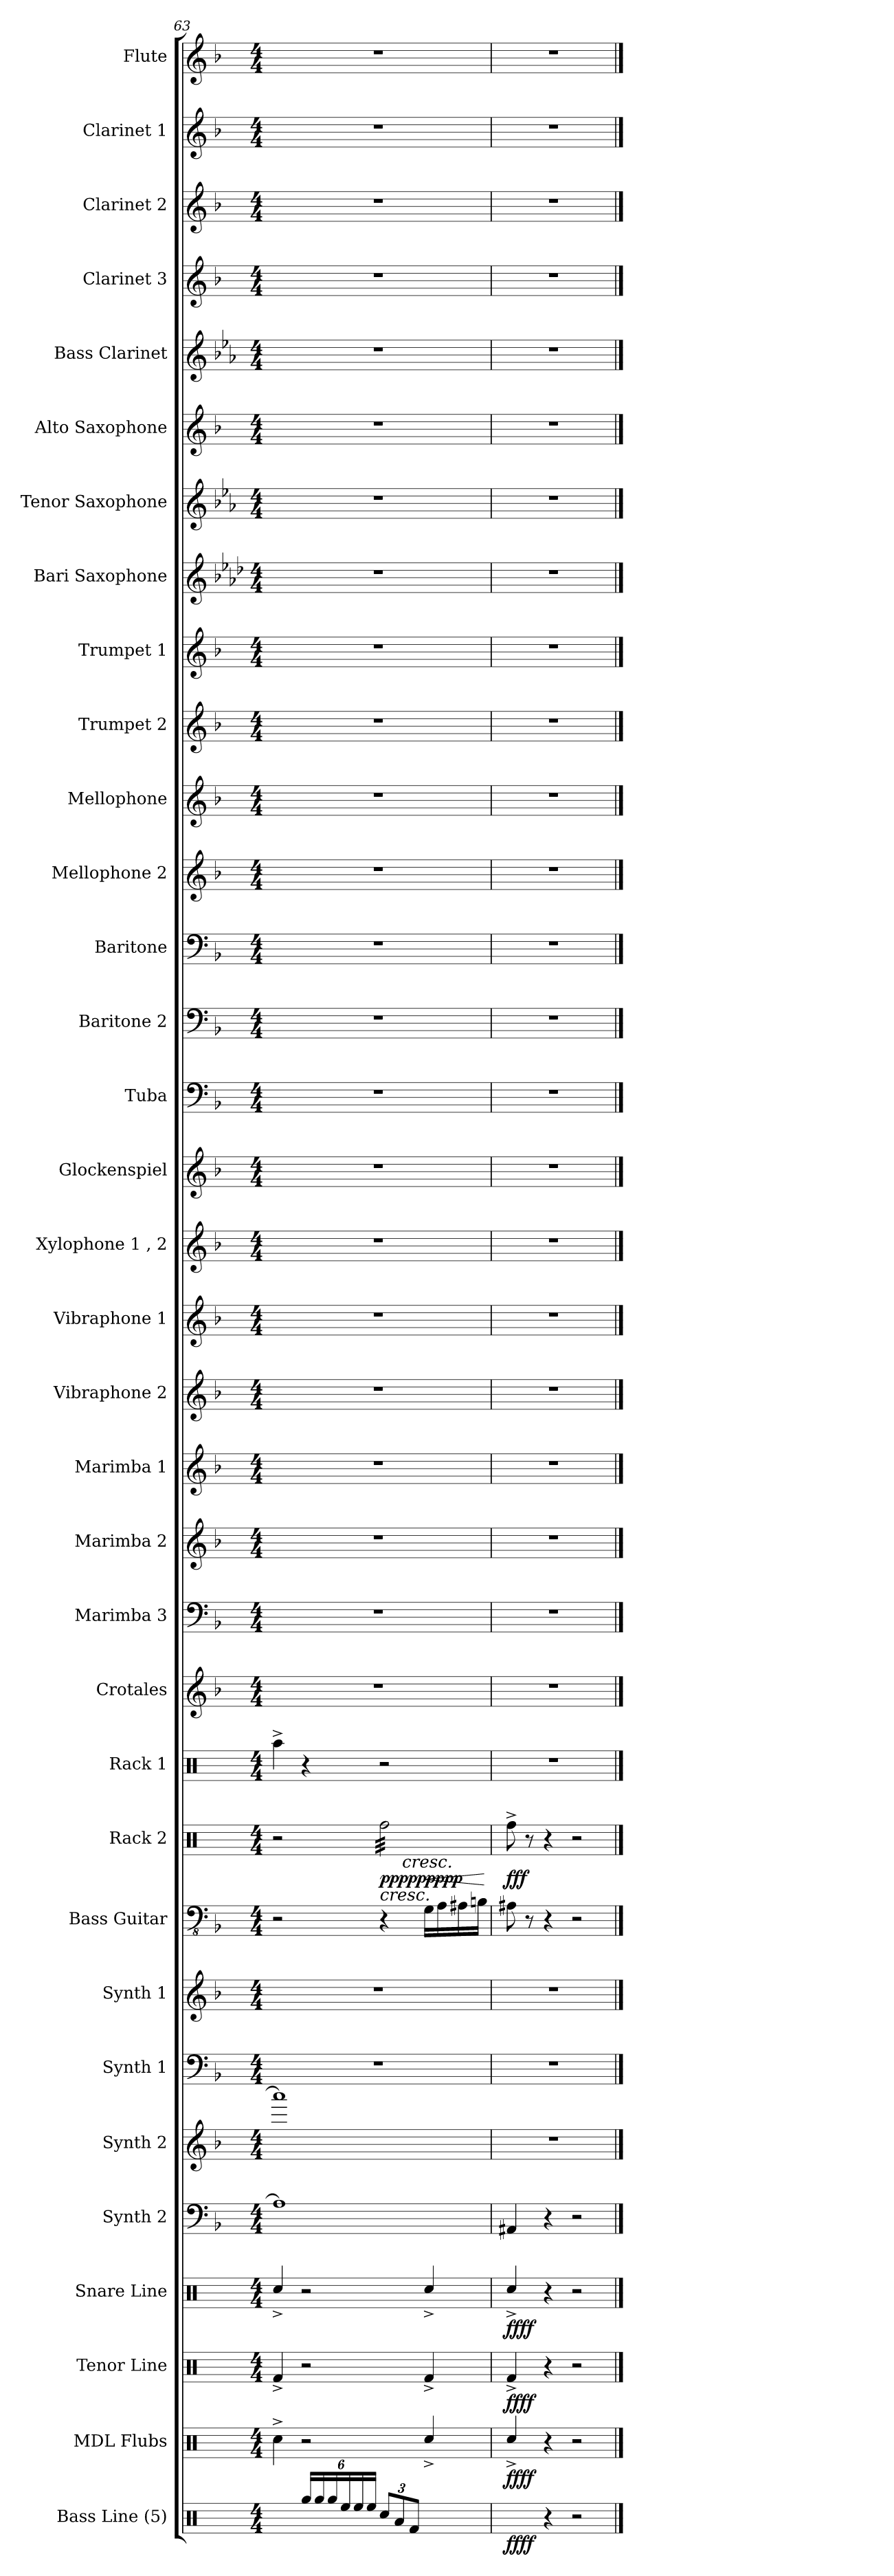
**kern	**dynam	**kern	**dynam	**kern	**dynam	**kern	**dynam	**kern	**kern	**kern	**kern	**kern	**kern	**dynam	**kern	**kern	**kern	**kern	**kern	**kern	**kern	**kern	**kern	**kern	**kern	**kern	**kern	**kern	**kern	**kern	**kern	**kern	**kern	**kern	**kern	**kern	**kern	**kern
*part34	*part34	*part33	*part33	*part32	*part32	*part31	*part31	*part30	*part29	*part28	*part27	*part26	*part25	*part25	*part24	*part23	*part22	*part21	*part20	*part19	*part18	*part17	*part16	*part15	*part14	*part13	*part12	*part11	*part10	*part9	*part8	*part7	*part6	*part5	*part4	*part3	*part2	*part1
*staff34	*staff34	*staff33	*staff33	*staff32	*staff32	*staff31	*staff31	*staff30	*staff29	*staff28	*staff27	*staff26	*staff25	*staff25	*staff24	*staff23	*staff22	*staff21	*staff20	*staff19	*staff18	*staff17	*staff16	*staff15	*staff14	*staff13	*staff12	*staff11	*staff10	*staff9	*staff8	*staff7	*staff6	*staff5	*staff4	*staff3	*staff2	*staff1
*I"Bass Line (5)	*	*I"MDL Flubs	*	*I"Tenor Line	*	*I"Snare Line	*	*I"Synth 2	*I"Synth 2	*I"Synth 1	*I"Synth 1	*I"Bass Guitar	*I"Rack 2	*	*I"Rack 1	*I"Crotales	*I"Marimba 3	*I"Marimba 2	*I"Marimba 1	*I"Vibraphone 2	*I"Vibraphone 1	*I"Xylophone 1 , 2	*I"Glockenspiel	*I"Tuba	*I"Baritone 2	*I"Baritone	*I"Mellophone 2	*I"Mellophone	*I"Trumpet 2	*I"Trumpet 1	*I"Bari Saxophone	*I"Tenor Saxophone	*I"Alto Saxophone	*I"Bass Clarinet	*I"Clarinet 3	*I"Clarinet 2	*I"Clarinet 1	*I"Flute
*I'B. L.	*	*I'FB.	*	*I'TN. L.	*	*I'SN. L.	*	*	*	*I'Synth.	*I'Synth.	*I'B. Guit.	*	*	*	*I'Cro.	*I'Mrm.	*I'Mrm. 2	*I'Mrm. 1	*I'Vibe 2	*I'Vibe 1	*I'Xyl.	*I'Glk.	*I'Tba.	*	*I'Bar.	*I'Mph.	*I'Mph.	*I'Tpt. 2,3	*I'Tpt. 1	*I'Bar. Sax.	*I'T. Sax.	*I'A. Sax.	*I'B. Cl.	*	*I'Cl. 2,3	*I'Cl. 1	*I'Fl.
*clefX	*	*clefX	*	*clefX	*	*clefX	*	*clefF4	*clefG2	*clefF4	*clefG2	*clefFv4	*clefX	*	*clefX	*clefG2	*clefF4	*clefG2	*clefG2	*clefG2	*clefG2	*clefG2	*clefG2	*clefF4	*clefF4	*clefF4	*clefG2	*clefG2	*clefG2	*clefG2	*clefG2	*clefG2	*clefG2	*clefG2	*clefG2	*clefG2	*clefG2	*clefG2
*	*	*	*	*	*	*	*	*	*	*	*	*	*	*	*	*ITrd-14c-24	*	*	*	*	*	*ITrd-7c-12	*ITrd-14c-24	*	*	*	*ITrd4c7	*ITrd4c7	*ITrd1c2	*ITrd1c2	*ITrd12c21	*ITrd8c14	*ITrd5c9	*ITrd8c14	*ITrd1c2	*ITrd1c2	*ITrd1c2	*
*k[]	*	*k[]	*	*k[]	*	*k[]	*	*k[b-]	*k[b-]	*k[b-]	*k[b-]	*k[b-]	*k[]	*	*k[]	*k[b-]	*k[b-]	*k[b-]	*k[b-]	*k[b-]	*k[b-]	*k[b-]	*k[b-]	*k[b-]	*k[b-]	*k[b-]	*k[b-e-]	*k[b-e-]	*k[b-e-a-]	*k[b-e-a-]	*k[b-e-a-d-]	*k[b-e-a-]	*k[b-e-a-d-]	*k[b-e-a-]	*k[b-e-a-]	*k[b-e-a-]	*k[b-e-a-]	*k[b-]
*M4/4	*	*M4/4	*	*M4/4	*	*M4/4	*	*M4/4	*M4/4	*M4/4	*M4/4	*M4/4	*M4/4	*	*M4/4	*M4/4	*M4/4	*M4/4	*M4/4	*M4/4	*M4/4	*M4/4	*M4/4	*M4/4	*M4/4	*M4/4	*M4/4	*M4/4	*M4/4	*M4/4	*M4/4	*M4/4	*M4/4	*M4/4	*M4/4	*M4/4	*M4/4	*M4/4
=63	=63	=63	=63	=63	=63	=63	=63	=63	=63	=63	=63	=63	=63	=63	=63	=63	=63	=63	=63	=63	=63	=63	=63	=63	=63	=63	=63	=63	=63	=63	=63	=63	=63	=63	=63	=63	=63	=63
4R^/	.	4Rcc^\	.	4Rf^/	.	4Rcc^/	.	1A]	1aaa]	1r	1r	2r	2r	.	4Raa^\	1r	1r	1r	1r	1r	1r	1r	1r	1r	1r	1r	1r	1r	1r	1r	1r	1r	1r	1r	1r	1r	1r	1r
*Xbrackettup	*	*	*	*	*	*	*	*	*	*	*	*	*	*	*	*	*	*	*	*	*	*	*	*	*	*	*	*	*	*	*	*	*	*	*	*	*	*
24Rgg/LL	.	2r	.	2r	.	2r	.	.	.	.	.	.	.	.	4r	.	.	.	.	.	.	.	.	.	.	.	.	.	.	.	.	.	.	.	.	.	.	.
24Rgg/	.	.	.	.	.	.	.	.	.	.	.	.	.	.	.	.	.	.	.	.	.	.	.	.	.	.	.	.	.	.	.	.	.	.	.	.	.	.
24Rgg/	.	.	.	.	.	.	.	.	.	.	.	.	.	.	.	.	.	.	.	.	.	.	.	.	.	.	.	.	.	.	.	.	.	.	.	.	.	.
24Ree/	.	.	.	.	.	.	.	.	.	.	.	.	.	.	.	.	.	.	.	.	.	.	.	.	.	.	.	.	.	.	.	.	.	.	.	.	.	.
24Ree/	.	.	.	.	.	.	.	.	.	.	.	.	.	.	.	.	.	.	.	.	.	.	.	.	.	.	.	.	.	.	.	.	.	.	.	.	.	.
24Ree/JJ	.	.	.	.	.	.	.	.	.	.	.	.	.	.	.	.	.	.	.	.	.	.	.	.	.	.	.	.	.	.	.	.	.	.	.	.	.	.
!	!	!	!	!	!	!	!	!	!	!	!	!	!	!LO:HP:b	!	!	!	!	!	!	!	!	!	!	!	!	!	!	!	!	!	!	!	!	!	!	!	!
!	!	!	!	!	!	!	!	!	!	!	!	!	!	!LO:DY:n=1:b	!	!	!	!	!	!	!	!	!	!	!	!	!	!	!	!	!	!	!	!	!	!	!	!
!	!	!	!	!	!	!	!	!	!	!	!	!	!	!LO:DY:n=2:b	!	!	!	!	!	!	!	!	!	!	!	!	!	!	!	!	!	!	!	!	!	!	!	!
!	!	!	!	!	!	!	!	!	!	!	!	!	!	!LO:DY:n=3:b	!	!	!	!	!	!	!	!	!	!	!	!	!	!	!	!	!	!	!	!	!	!	!	!
*	*	*	*	*	*	*	*	*	*	*	*	*	*tremolo	*	*	*	*	*	*	*	*	*	*	*	*	*	*	*	*	*	*	*	*	*	*	*	*	*
12Rcc/L	.	.	.	.	.	.	.	.	.	.	.	4r	32Rff\LLL	< ppp ppp ppp	2r	.	.	.	.	.	.	.	.	.	.	.	.	.	.	.	.	.	.	.	.	.	.	.
.	.	.	.	.	.	.	.	.	.	.	.	.	32Rff\	.	.	.	.	.	.	.	.	.	.	.	.	.	.	.	.	.	.	.	.	.	.	.	.	.
.	.	.	.	.	.	.	.	.	.	.	.	.	32Rff\	.	.	.	.	.	.	.	.	.	.	.	.	.	.	.	.	.	.	.	.	.	.	.	.	.
12Ra/	.	.	.	.	.	.	.	.	.	.	.	.	.	.	.	.	.	.	.	.	.	.	.	.	.	.	.	.	.	.	.	.	.	.	.	.	.	.
.	.	.	.	.	.	.	.	.	.	.	.	.	32Rff\	.	.	.	.	.	.	.	.	.	.	.	.	.	.	.	.	.	.	.	.	.	.	.	.	.
!	!	!	!	!	!	!	!	!	!	!	!	!	!	!LO:HP:b	!	!	!	!	!	!	!	!	!	!	!	!	!	!	!	!	!	!	!	!	!	!	!	!
.	.	.	.	.	.	.	.	.	.	.	.	.	32Rff\	<	.	.	.	.	.	.	.	.	.	.	.	.	.	.	.	.	.	.	.	.	.	.	.	.
.	.	.	.	.	.	.	.	.	.	.	.	.	32Rff\	.	.	.	.	.	.	.	.	.	.	.	.	.	.	.	.	.	.	.	.	.	.	.	.	.
12Rf/J	.	.	.	.	.	.	.	.	.	.	.	.	.	.	.	.	.	.	.	.	.	.	.	.	.	.	.	.	.	.	.	.	.	.	.	.	.	.
.	.	.	.	.	.	.	.	.	.	.	.	.	32Rff\	.	.	.	.	.	.	.	.	.	.	.	.	.	.	.	.	.	.	.	.	.	.	.	.	.
.	.	.	.	.	.	.	.	.	.	.	.	.	32Rff\	.	.	.	.	.	.	.	.	.	.	.	.	.	.	.	.	.	.	.	.	.	.	.	.	.
!	!	!	!	!	!	!	!	!	!	!	!	!	!	!LO:HP:b	!	!	!	!	!	!	!	!	!	!	!	!	!	!	!	!	!	!	!	!	!	!	!	!
4R^/	.	4Rcc^/	.	4Rf^/	.	4Rcc^/	.	.	.	.	.	16GG\LL	32Rff\	<	.	.	.	.	.	.	.	.	.	.	.	.	.	.	.	.	.	.	.	.	.	.	.	.
.	.	.	.	.	.	.	.	.	.	.	.	.	32Rff\	.	.	.	.	.	.	.	.	.	.	.	.	.	.	.	.	.	.	.	.	.	.	.	.	.
.	.	.	.	.	.	.	.	.	.	.	.	16AA\	32Rff\	.	.	.	.	.	.	.	.	.	.	.	.	.	.	.	.	.	.	.	.	.	.	.	.	.
.	.	.	.	.	.	.	.	.	.	.	.	.	32Rff\	.	.	.	.	.	.	.	.	.	.	.	.	.	.	.	.	.	.	.	.	.	.	.	.	.
.	.	.	.	.	.	.	.	.	.	.	.	16AA#X\	32Rff\	.	.	.	.	.	.	.	.	.	.	.	.	.	.	.	.	.	.	.	.	.	.	.	.	.
.	.	.	.	.	.	.	.	.	.	.	.	.	32Rff\	.	.	.	.	.	.	.	.	.	.	.	.	.	.	.	.	.	.	.	.	.	.	.	.	.
.	.	.	.	.	.	.	.	.	.	.	.	16BBn\JJ	32Rff\	.	.	.	.	.	.	.	.	.	.	.	.	.	.	.	.	.	.	.	.	.	.	.	.	.
.	.	.	.	.	.	.	.	.	.	.	.	.	32Rff\JJJ	.	.	.	.	.	.	.	.	.	.	.	.	.	.	.	.	.	.	.	.	.	.	.	.	.
*	*	*	*	*	*	*	*	*	*	*	*	*	*Xtremolo	*	*	*	*	*	*	*	*	*	*	*	*	*	*	*	*	*	*	*	*	*	*	*	*	*
.	.	.	.	.	.	.	.	.	.	.	.	.	.	[ [ [	.	.	.	.	.	.	.	.	.	.	.	.	.	.	.	.	.	.	.	.	.	.	.	.
=64	=64	=64	=64	=64	=64	=64	=64	=64	=64	=64	=64	=64	=64	=64	=64	=64	=64	=64	=64	=64	=64	=64	=64	=64	=64	=64	=64	=64	=64	=64	=64	=64	=64	=64	=64	=64	=64	=64
!	!LO:DY:b	!	!	!	!	!	!	!	!	!	!	!	!	!	!	!	!	!	!	!	!	!	!	!	!	!	!	!	!	!	!	!	!	!	!	!	!	!
!	!LO:DY:n=1:b	!	!LO:DY:b	!	!	!	!	!	!	!	!	!	!	!	!	!	!	!	!	!	!	!	!	!	!	!	!	!	!	!	!	!	!	!	!	!	!	!
!	!	!	!LO:DY:n=1:b	!	!LO:DY:b	!	!	!	!	!	!	!	!	!	!	!	!	!	!	!	!	!	!	!	!	!	!	!	!	!	!	!	!	!	!	!	!	!
!	!	!	!	!	!LO:DY:n=1:b	!	!LO:DY:b	!	!	!	!	!	!	!	!	!	!	!	!	!	!	!	!	!	!	!	!	!	!	!	!	!	!	!	!	!	!	!
!	!	!	!	!	!	!	!LO:DY:n=1:b	!	!	!	!	!	!	!LO:DY:b	!	!	!	!	!	!	!	!	!	!	!	!	!	!	!	!	!	!	!	!	!	!	!	!
!	!	!	!	!	!	!	!	!	!	!	!	!	!	!LO:DY:n=1:b	!	!	!	!	!	!	!	!	!	!	!	!	!	!	!	!	!	!	!	!	!	!	!	!
!	!	!	!	!	!	!	!	!	!	!	!	!	!	!LO:DY:n=2:b	!	!	!	!	!	!	!	!	!	!	!	!	!	!	!	!	!	!	!	!	!	!	!	!
4R^/	ff ff	4Rcc^/	ff ff	4Rf^/	ff ff	4Rcc^/	ff ff	4AA#X/	1r	1r	1r	8AA#X\	8Rff^\	f f f	1r	1r	1r	1r	1r	1r	1r	1r	1r	1r	1r	1r	1r	1r	1r	1r	1r	1r	1r	1r	1r	1r	1r	1r
.	.	.	.	.	.	.	.	.	.	.	.	8r	8r	.	.	.	.	.	.	.	.	.	.	.	.	.	.	.	.	.	.	.	.	.	.	.	.	.
4r	.	4r	.	4r	.	4r	.	4r	.	.	.	4r	4r	.	.	.	.	.	.	.	.	.	.	.	.	.	.	.	.	.	.	.	.	.	.	.	.	.
2r	.	2r	.	2r	.	2r	.	2r	.	.	.	2r	2r	.	.	.	.	.	.	.	.	.	.	.	.	.	.	.	.	.	.	.	.	.	.	.	.	.
==	==	==	==	==	==	==	==	==	==	==	==	==	==	==	==	==	==	==	==	==	==	==	==	==	==	==	==	==	==	==	==	==	==	==	==	==	==	==
*-	*-	*-	*-	*-	*-	*-	*-	*-	*-	*-	*-	*-	*-	*-	*-	*-	*-	*-	*-	*-	*-	*-	*-	*-	*-	*-	*-	*-	*-	*-	*-	*-	*-	*-	*-	*-	*-	*-
